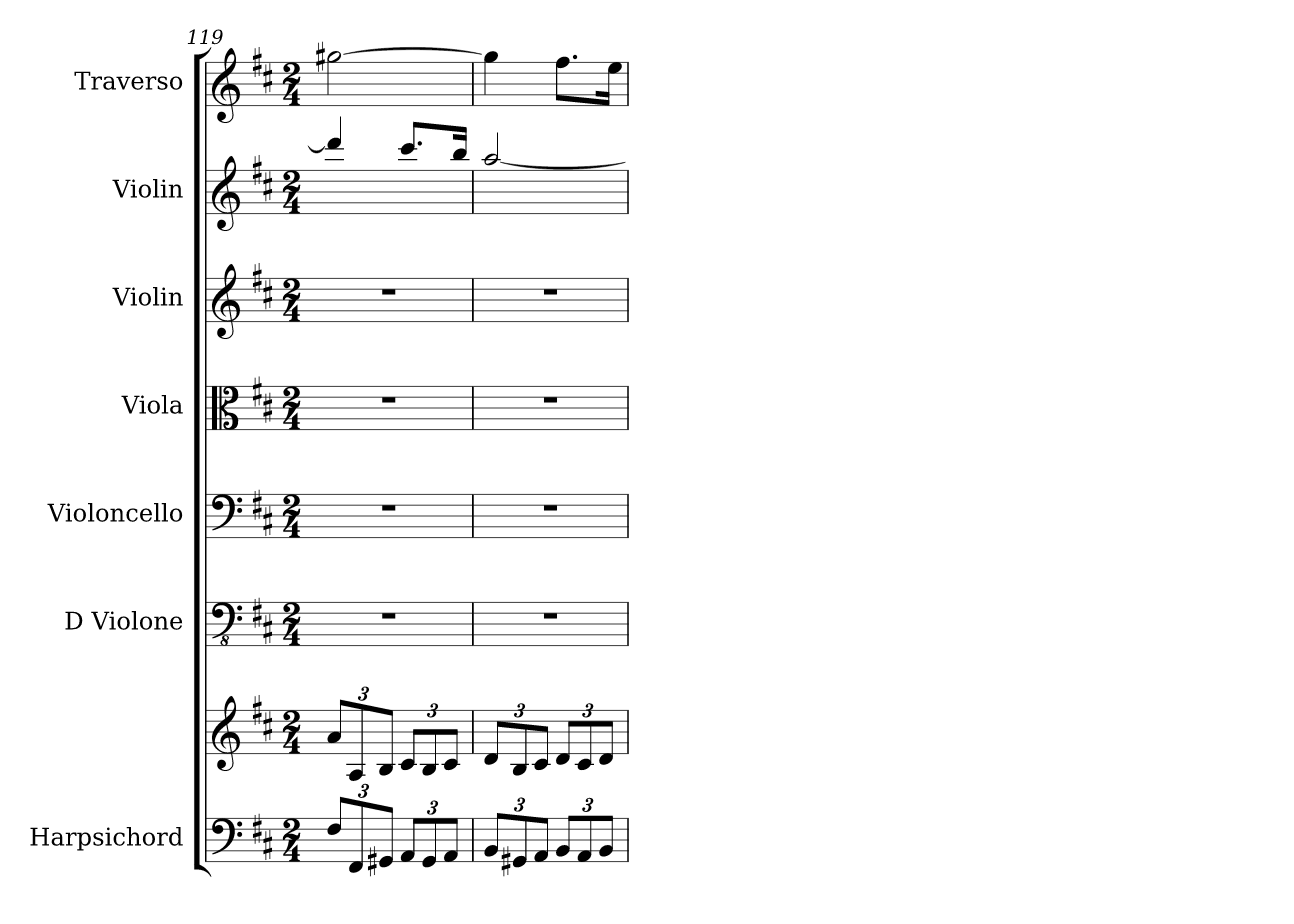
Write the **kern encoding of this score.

**kern	**kern	**kern	**kern	**kern	**kern	**kern	**kern
*part7	*part7	*part6	*part5	*part4	*part3	*part2	*part1
*staff8	*staff7	*staff6	*staff5	*staff4	*staff3	*staff2	*staff1
*I"Harpsichord	*	*I"D Violone	*I"Violoncello	*I"Viola	*I"Violin	*I"Violin	*I"Traverso
*I'Hch.	*	*I'D Vne.	*I'Vc.	*I'Vla.	*I'Vln.	*I'Vln.	*I'Trv.
!!LO:PB:g=z
*clefF4	*clefG2	*clefFv4	*clefF4	*clefC3	*clefG2	*clefG2	*clefG2
*	*	*ITrd7c12	*	*	*	*	*
*k[f#c#]	*k[f#c#]	*k[f#c#]	*k[f#c#]	*k[f#c#]	*k[f#c#]	*k[f#c#]	*k[f#c#]
*M2/4	*M2/4	*M2/4	*M2/4	*M2/4	*M2/4	*M2/4	*M2/4
*Xbrackettup	*Xbrackettup	*	*	*	*	*	*
=119	=119	=119	=119	=119	=119	=119	=119
12F#/L	12a/L	2r	2r	2r	2r	4ddd/]	[2gg#X\
12FF#/	12A/	.	.	.	.	.	.
12GG#X/J	12B/J	.	.	.	.	.	.
12AA/L	12c#/L	.	.	.	.	8.ccc#/L	.
12GG#/	12B/	.	.	.	.	.	.
12AA/J	12c#/J	.	.	.	.	.	.
.	.	.	.	.	.	16bb/Jk	.
=120	=120	=120	=120	=120	=120	=120	=120
12BB/L	12d/L	2r	2r	2r	2r	[2aa/	4gg#\]
12GG#X/	12B/	.	.	.	.	.	.
12AA/J	12c#/J	.	.	.	.	.	.
12BB/L	12d/L	.	.	.	.	.	8.ff#\L
12AA/	12c#/	.	.	.	.	.	.
12BB/J	12d/J	.	.	.	.	.	.
.	.	.	.	.	.	.	16ee\Jk
=	=	=	=	=	=	=	=
*-	*-	*-	*-	*-	*-	*-	*-
